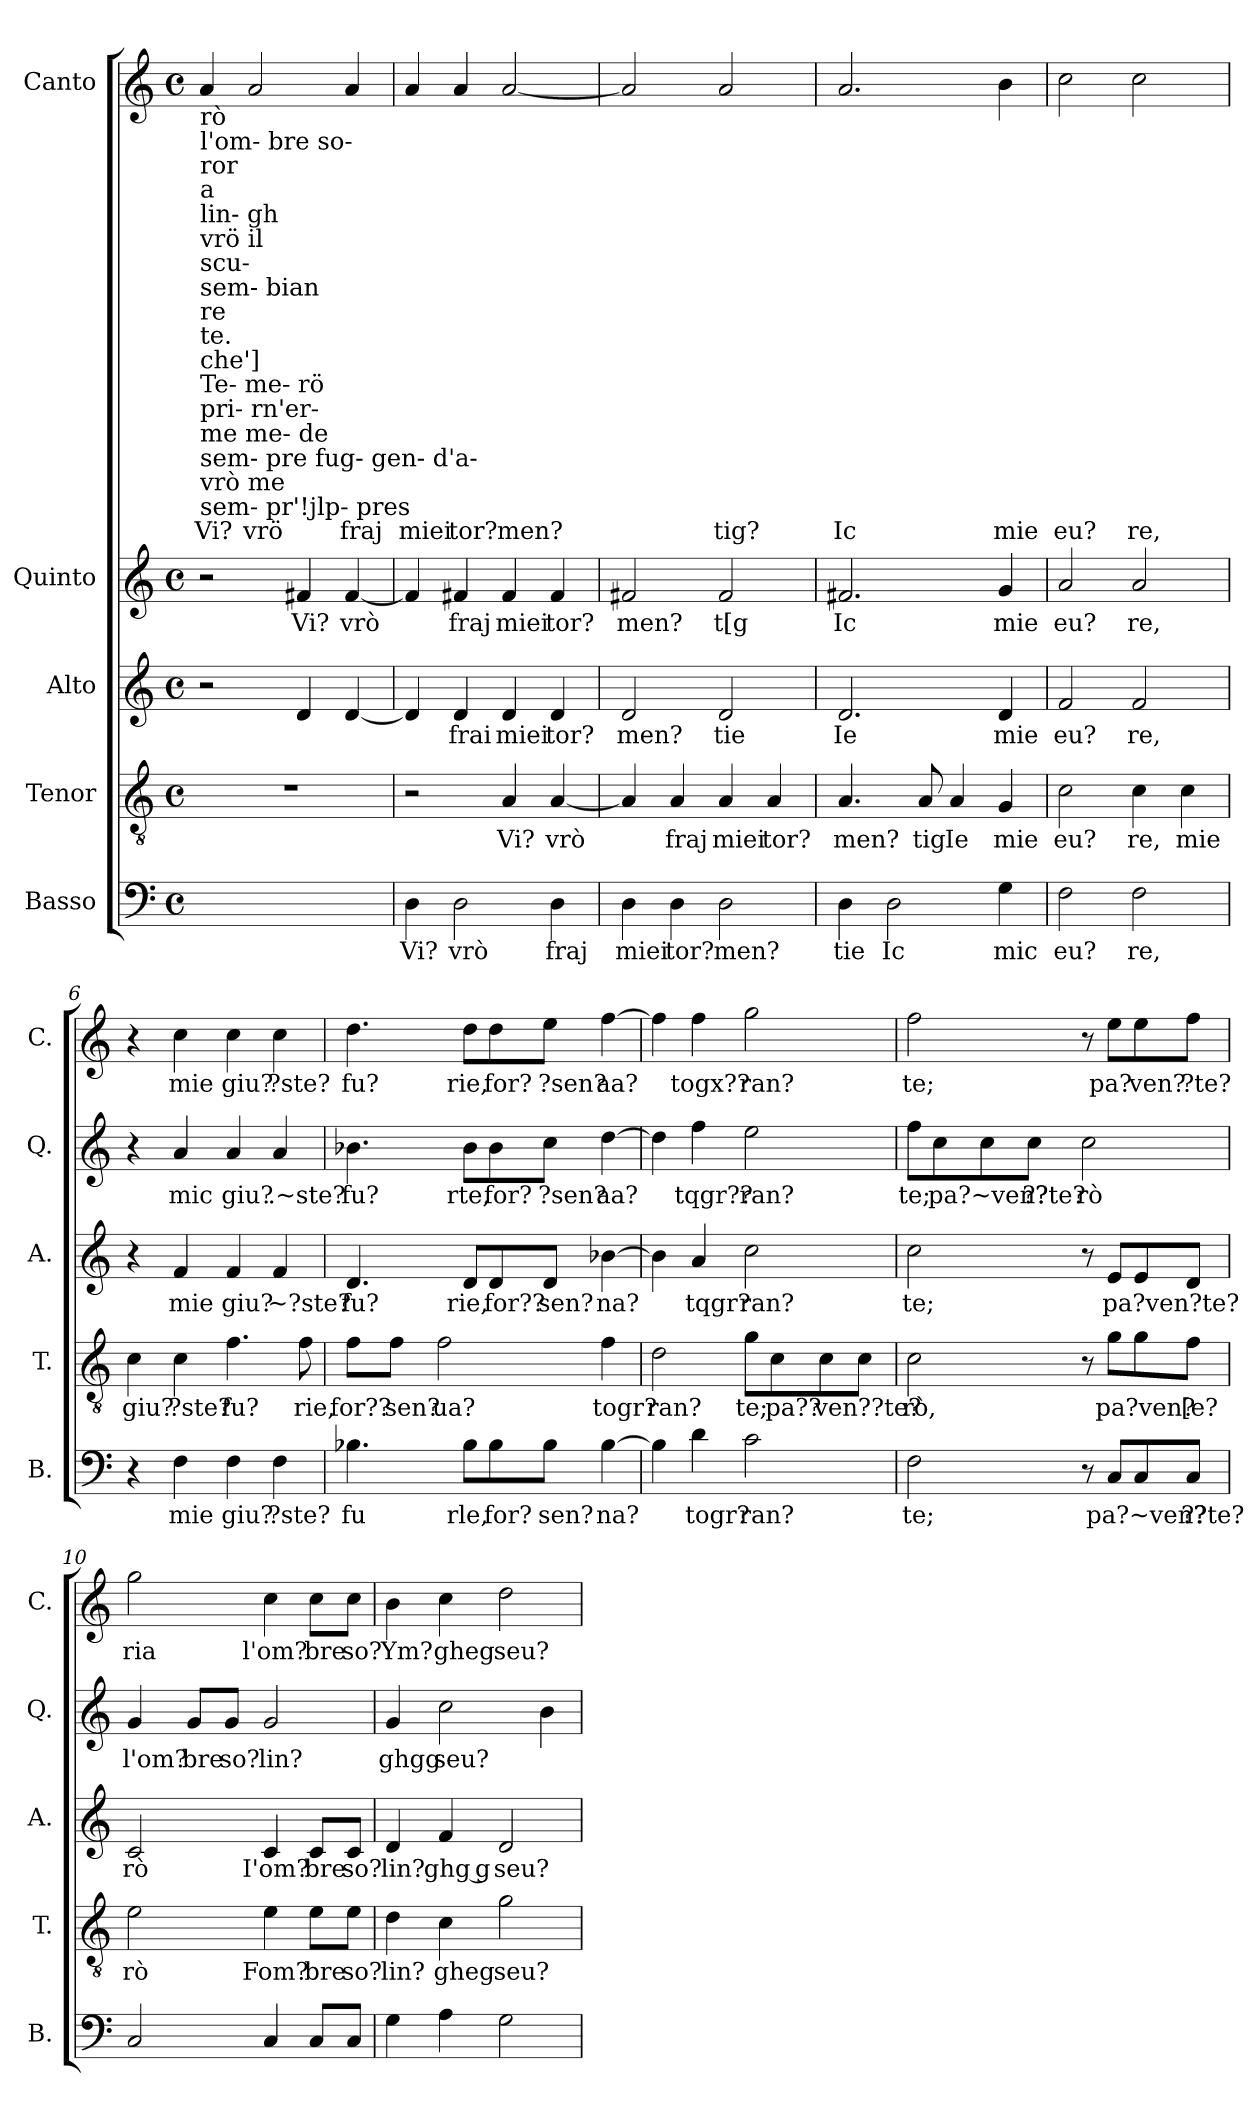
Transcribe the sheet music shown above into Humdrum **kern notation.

**kern	**text	**kern	**text	**kern	**text	**kern	**text	**kern	**text
*part5	*part5	*part4	*part4	*part3	*part3	*part2	*part2	*part1	*part1
*staff5	*staff5	*staff4	*staff4	*staff3	*staff3	*staff2	*staff2	*staff1	*staff1
*I"Basso	*	*I"Tenor	*	*I"Alto	*	*I"Quinto	*	*I"Canto	*
*I'B.	*	*I'T.	*	*I'A.	*	*I'Q.	*	*I'C.	*
*clefF4	*	*clefGv2	*	*clefG2	*	*clefG2	*	*clefG2	*
*k[]	*	*k[]	*	*k[]	*	*k[]	*	*k[]	*
*C:	*	*C:	*	*C:	*	*C:	*	*C:	*
*M4/4	*	*M4/4	*	*M4/4	*	*M4/4	*	*M4/4	*
*met(c)	*	*met(c)	*	*met(c)	*	*met(c)	*	*met(c)	*
=1	=1	=1	=1	=1	=1	=1	=1	=1	=1
!	!	!	!	!	!	!	!	!LO:TX:b:t=rò	!
!	!	!	!	!	!	!	!	!LO:TX:b:t=l'om- bre so-	!
!	!	!	!	!	!	!	!	!LO:TX:b:t=ror	!
!	!	!	!	!	!	!	!	!LO:TX:b:t=a	!
!	!	!	!	!	!	!	!	!LO:TX:b:t=lin- gh	!
!	!	!	!	!	!	!	!	!LO:TX:b:t=vrö il	!
!	!	!	!	!	!	!	!	!LO:TX:b:t=scu-	!
!	!	!	!	!	!	!	!	!LO:TX:b:t=sem- bian	!
!	!	!	!	!	!	!	!	!LO:TX:b:t=re	!
!	!	!	!	!	!	!	!	!LO:TX:b:t=te.	!
!	!	!	!	!	!	!	!	!LO:TX:b:t=che']	!
!	!	!	!	!	!	!	!	!LO:TX:b:t=Te- me- rö	!
!	!	!	!	!	!	!	!	!LO:TX:b:t=pri- rn'er-	!
!	!	!	!	!	!	!	!	!LO:TX:b:t=me me- de	!
!	!	!	!	!	!	!	!	!LO:TX:b:t=sem- pre fug- gen- d'a-	!
!	!	!	!	!	!	!	!	!LO:TX:b:t=vrò me	!
!	!	!	!	!	!	!	!	!LO:TX:b:t=sem- pr'!jlp- pres	!
!	!	!	!	!	!	!	!	!	!LO:LY:b
1ryy	.	1r	.	2r	.	2r	.	4a/	Vi?
!	!	!	!	!	!	!	!	!	!LO:LY:b
.	.	.	.	.	.	.	.	2a/	vrö
!	!	!	!	!	!	!	!LO:LY:b	!	!
.	.	.	.	4d/	.	4f#X/	Vi?	.	.
!	!	!	!	!	!	!	!LO:LY:b	!	!LO:LY:b
.	.	.	.	[4d/	.	[4f#/	vrò	4a/	fraj
=2	=2	=2	=2	=2	=2	=2	=2	=2	=2
!	!LO:LY:b	!	!	!	!	!	!	!	!LO:LY:b
4D\	Vi?	2r	.	4d/]	.	4f#/]	.	4a/	miei
!	!LO:LY:b	!	!	!	!LO:LY:b	!	!LO:LY:b	!	!LO:LY:b
2D\	vrò	.	.	4d/	frai	4f#X/	fraj	4a/	tor?
!	!	!	!LO:LY:b	!	!LO:LY:b	!	!LO:LY:b	!	!LO:LY:b
.	.	4A/	Vi?	4d/	miei	4f#/	miei	[2a/	men?
!	!LO:LY:b	!	!LO:LY:b	!	!LO:LY:b	!	!LO:LY:b	!	!
4D\	fraj	[4A/	vrò	4d/	tor?	4f#/	tor?	.	.
=3	=3	=3	=3	=3	=3	=3	=3	=3	=3
!	!LO:LY:b	!	!	!	!LO:LY:b	!	!LO:LY:b	!	!
4D\	miei	4A/]	.	2d/	men?	2f#X/	men?	2a/]	.
!	!LO:LY:b	!	!LO:LY:b	!	!	!	!	!	!
4D\	tor?	4A/	fraj	.	.	.	.	.	.
!	!LO:LY:b	!	!LO:LY:b	!	!LO:LY:b	!	!LO:LY:b	!	!LO:LY:b
2D\	men?	4A/	miei	2d/	tie	2f#/	t[g	2a/	tig?
!	!	!	!LO:LY:b	!	!	!	!	!	!
.	.	4A/	tor?	.	.	.	.	.	.
=4	=4	=4	=4	=4	=4	=4	=4	=4	=4
!	!LO:LY:b	!	!LO:LY:b	!	!LO:LY:b	!	!LO:LY:b	!	!LO:LY:b
4D\	tie	4.A/	men?	2.d/	Ie	2.f#X/	Ic	2.a/	Ic
!	!LO:LY:b	!	!	!	!	!	!	!	!
2D\	Ic	.	.	.	.	.	.	.	.
!	!	!	!LO:LY:b	!	!	!	!	!	!
.	.	8A/	tig	.	.	.	.	.	.
!	!	!	!LO:LY:b	!	!	!	!	!	!
.	.	4A/	Ie	.	.	.	.	.	.
!	!LO:LY:b	!	!LO:LY:b	!	!LO:LY:b	!	!LO:LY:b	!	!LO:LY:b
4G\	mic	4G/	mie	4d/	mie	4g/	mie	4b\	mie
=5	=5	=5	=5	=5	=5	=5	=5	=5	=5
!	!LO:LY:b	!	!LO:LY:b	!	!LO:LY:b	!	!LO:LY:b	!	!LO:LY:b
2F\	eu?	2c\	eu?	2f/	eu?	2a/	eu?	2cc\	eu?
!	!LO:LY:b	!	!LO:LY:b	!	!LO:LY:b	!	!LO:LY:b	!	!LO:LY:b
2F\	re,	4c\	re,	2f/	re,	2a/	re,	2cc\	re,
!	!	!	!LO:LY:b	!	!	!	!	!	!
.	.	4c\	mie	.	.	.	.	.	.
!!LO:LB:g=z
=6	=6	=6	=6	=6	=6	=6	=6	=6	=6
!	!	!	!LO:LY:b	!	!	!	!	!	!
4r	.	4c\	giu?	4r	.	4r	.	4r	.
!	!LO:LY:b	!	!LO:LY:b	!	!LO:LY:b	!	!LO:LY:b	!	!LO:LY:b
4F\	mie	4c\	?ste?	4f/	mie	4a/	mic	4cc\	mie
!	!LO:LY:b	!	!LO:LY:b	!	!LO:LY:b	!	!LO:LY:b	!	!LO:LY:b
4F\	giu?	4.f\	fu?	4f/	giu?	4a/	giu?	4cc\	giu?
!	!LO:LY:b	!	!	!	!LO:LY:b	!	!LO:LY:b	!	!LO:LY:b
4F\	?ste?	.	.	4f/	~?ste?	4a/	.~ste?	4cc\	?ste?
!	!	!	!LO:LY:b	!	!	!	!	!	!
.	.	8f\	rie,	.	.	.	.	.	.
=7	=7	=7	=7	=7	=7	=7	=7	=7	=7
!	!LO:LY:b	!	!LO:LY:b	!	!LO:LY:b	!	!LO:LY:b	!	!LO:LY:b
4.B-X\	fu	8f\L	for??	4.d/	fu?	4.b-X\	fu?	4.dd\	fu?
!	!	!	!LO:LY:b	!	!	!	!	!	!
.	.	8f\J	sen?	.	.	.	.	.	.
!	!	!	!LO:LY:b	!	!	!	!	!	!
.	.	2f\	ua?	.	.	.	.	.	.
!	!LO:LY:b	!	!	!	!LO:LY:b	!	!LO:LY:b	!	!LO:LY:b
8B-\L	rle,	.	.	8d/L	rie,	8b-\L	rte,	8dd\L	rie,
!	!LO:LY:b	!	!	!	!LO:LY:b	!	!LO:LY:b	!	!LO:LY:b
8B-\	for?	.	.	8d/	for??	8b-\	for?	8dd\	for?
!	!LO:LY:b	!	!	!	!LO:LY:b	!	!LO:LY:b	!	!LO:LY:b
8B-\J	sen?	.	.	8d/J	sen?	8cc\J	?sen?	8ee\J	?sen?
!	!LO:LY:b	!	!LO:LY:b	!	!LO:LY:b	!	!LO:LY:b	!	!LO:LY:b
[4B-\	na?	4f\	togr?	[4b-X\	na?	[4dd\	aa?	[4ff\	aa?
=8	=8	=8	=8	=8	=8	=8	=8	=8	=8
!	!	!	!LO:LY:b	!	!	!	!	!	!
4B-\]	.	2d\	ran?	4b-\]	.	4dd\]	.	4ff\]	.
!	!LO:LY:b	!	!	!	!LO:LY:b	!	!LO:LY:b	!	!LO:LY:b
4d\	togr?	.	.	4a/	tqgr?	4ff\	tqgr??	4ff\	togx??
!	!LO:LY:b	!	!LO:LY:b	!	!LO:LY:b	!	!LO:LY:b	!	!LO:LY:b
2c\	ran?	8g\L	te;	2cc\	ran?	2ee\	ran?	2gg\	ran?
!	!	!	!LO:LY:b	!	!	!	!	!	!
.	.	8c\	pa??	.	.	.	.	.	.
!	!	!	!LO:LY:b	!	!	!	!	!	!
.	.	8c\	ven??te?	.	.	.	.	.	.
.	.	8c\J	.	.	.	.	.	.	.
=9	=9	=9	=9	=9	=9	=9	=9	=9	=9
!	!LO:LY:b	!	!LO:LY:b	!	!LO:LY:b	!	!LO:LY:b	!	!LO:LY:b
2F\	te;	2c\	rò,	2cc\	te;	8ff\L	te;	2ff\	te;
!	!	!	!	!	!	!	!LO:LY:b	!	!
.	.	.	.	.	.	8cc\	pa?~ven?	.	.
.	.	.	.	.	.	8cc\	.	.	.
!	!	!	!	!	!	!	!LO:LY:b	!	!
.	.	.	.	.	.	8cc\J	??te?	.	.
!	!	!	!	!	!	!	!LO:LY:b	!	!
8r	.	8r	.	8r	.	2cc\	rò	8r	.
!	!LO:LY:b	!	!LO:LY:b	!	!LO:LY:b	!	!	!	!LO:LY:b
8C/L	pa?~ven?	8g\L	pa?ven?	8e/L	pa?ven?te?	.	.	8ee\L	pa?
!	!	!	!	!	!	!	!	!	!LO:LY:b
8C/	.	8g\	.	8e/	.	.	.	8ee\	ven?
!	!LO:LY:b	!	!LO:LY:b	!	!	!	!	!	!LO:LY:b
8C/J	??te?	8f\J	[e?	8d/J	.	.	.	8ff\J	?te?
!!LO:PB:g=z
=10	=10	=10	=10	=10	=10	=10	=10	=10	=10
!	!	!	!LO:LY:b	!	!LO:LY:b	!	!LO:LY:b	!	!LO:LY:b
2C/	.	2e\	rò	2c/	rò	4g/	l'om?	2gg\	ria
!	!	!	!	!	!	!	!LO:LY:b	!	!
.	.	.	.	.	.	8g/L	bre	.	.
!	!	!	!	!	!	!	!LO:LY:b	!	!
.	.	.	.	.	.	8g/J	so?	.	.
!	!	!	!LO:LY:b	!	!LO:LY:b	!	!LO:LY:b	!	!LO:LY:b
4C/	.	4e\	Fom?	4c/	I'om?	2g/	lin?	4cc\	l'om?
!	!	!	!LO:LY:b	!	!LO:LY:b	!	!	!	!LO:LY:b
8C/L	.	8e\L	bre	8c/L	bre	.	.	8cc\L	bre
!	!	!	!LO:LY:b	!	!LO:LY:b	!	!	!	!LO:LY:b
8C/J	.	8e\J	so?	8c/J	so?	.	.	8cc\J	so?
=11	=11	=11	=11	=11	=11	=11	=11	=11	=11
!	!	!	!LO:LY:b	!	!LO:LY:b	!	!LO:LY:b	!	!LO:LY:b
4G\	.	4d\	lin?	4d/	lin?	4g/	ghgg	4b\	Ym?
!	!	!	!LO:LY:b	!	!LO:LY:b	!	!LO:LY:b	!	!LO:LY:b
4A\	.	4c\	gheg	4f/	ghg g	2cc\	seu?	4cc\	gheg
!	!	!	!LO:LY:b	!	!LO:LY:b	!	!	!	!LO:LY:b
2G\	.	2g\	seu?	2d/	seu?	.	.	2dd\	seu?
.	.	.	.	.	.	4b\	.	.	.
=	=	=	=	=	=	=	=	=	=
*-	*-	*-	*-	*-	*-	*-	*-	*-	*-
